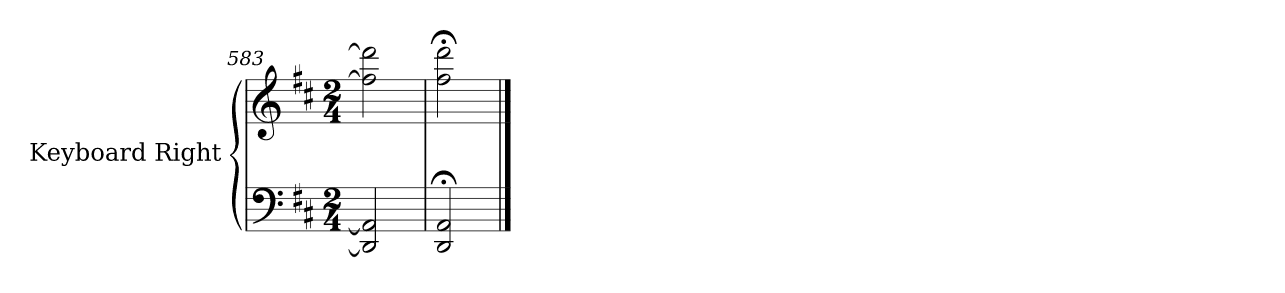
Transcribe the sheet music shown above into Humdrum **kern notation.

**kern	**kern
*part1	*part1
*staff2	*staff1
*I"Keyboard Right	*
*I'Keyboard Right	*
*clefF4	*clefG2
*k[f#c#]	*k[f#c#]
*D:	*D:
*M2/4	*M2/4
=583	=583
2DD/] 2AA/]	2ff#\] 2ddd\]
=584	=584
2DD/;< 2AA/;<	2ff#\;< 2ddd\;<
==	==
*-	*-
